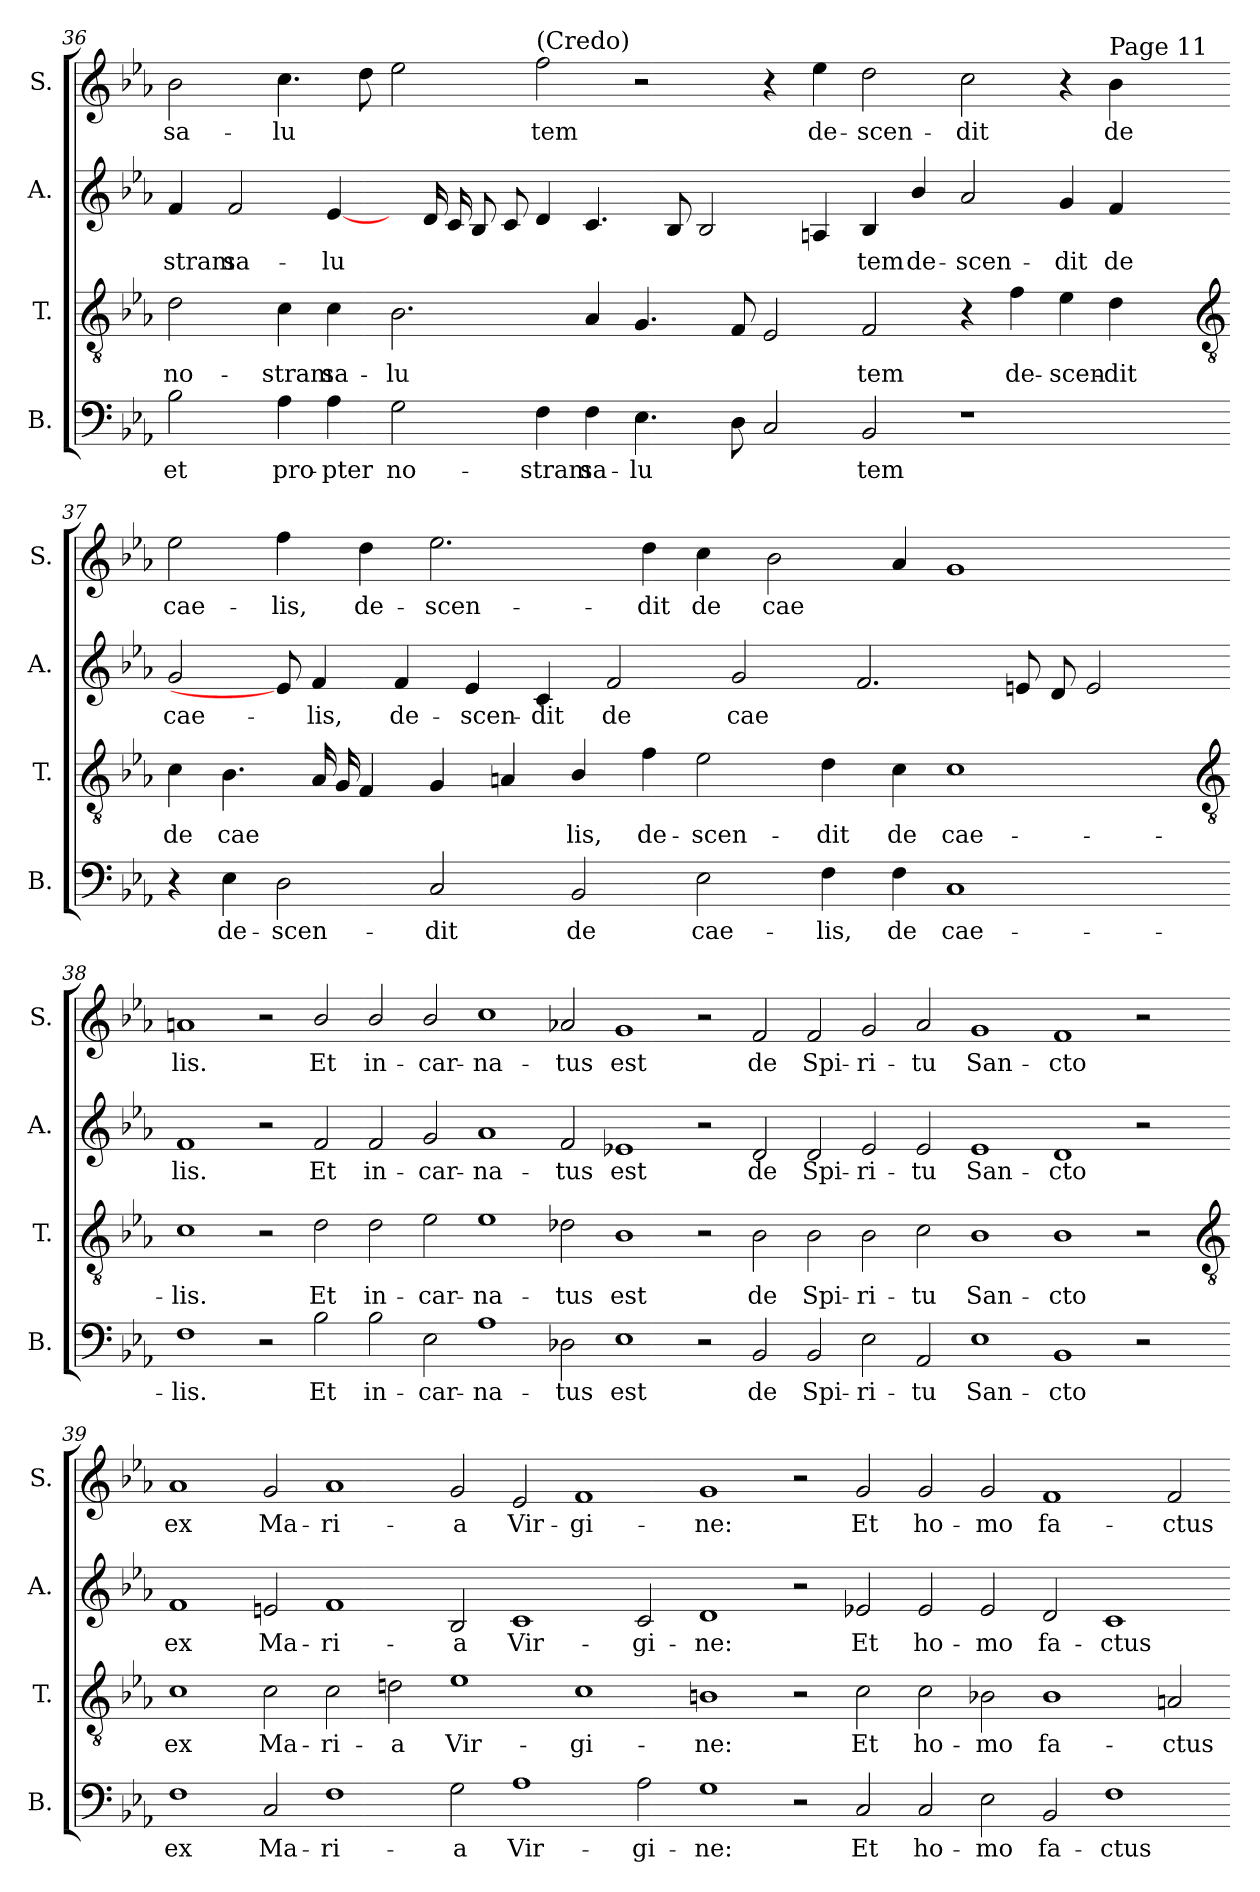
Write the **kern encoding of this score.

**kern	**text	**kern	**text	**kern	**text	**kern	**text
*part4	*part4	*part3	*part3	*part2	*part2	*part1	*part1
*staff4	*staff4	*staff3	*staff3	*staff2	*staff2	*staff1	*staff1
*I"B.	*	*I"T.	*	*I"A.	*	*I"S.	*
*I'B.	*	*I'T.	*	*I'A.	*	*I'S.	*
!!LO:LB:g=z
*clefF4	*	*clefGv2	*	*clefG2	*	*clefG2	*
*k[b-e-a-]	*	*k[b-e-a-]	*	*k[b-e-a-]	*	*k[b-e-a-]	*
*E-:	*	*E-:	*	*E-:	*	*E-:	*
=36	=36	=36	=36	=36	=36	=36	=36
!	!LO:LY:b	!	!LO:LY:b	!	!LO:LY:b	!	!LO:LY:b
2B-	et	2d	no-	4f	-stram	2b-	sa-
!	!	!	!	!	!LO:LY:b	!	!
.	.	.	.	2f	sa-	.	.
!	!LO:LY:b	!	!LO:LY:b	!	!	!	!LO:LY:b
4A-	pro-	4c	-stram	.	.	4.cc	-lu
!	!LO:LY:b	!	!LO:LY:b	!	!LO:LY:b	!	!
4A-	-pter	4c	sa-	[4e-	-lu	.	.
.	.	.	.	.	.	8dd	.
!	!LO:LY:b	!	!LO:LY:b	!	!	!	!
2G	no-	2.B-	-lu	8ryy	.	2ee-	.
.	.	.	.	16d	.	.	.
.	.	.	.	16c	.	.	.
.	.	.	.	8B-	.	.	.
.	.	.	.	8c	.	.	.
!	!	!	!	!	!	!LO:TX:a:t=(Credo)	!
!	!LO:LY:b	!	!	!	!	!	!LO:LY:b
4F	-stram	.	.	4d	.	2ff	tem
!	!LO:LY:b	!	!	!	!	!	!
4F	sa-	4A-	.	4.c	.	.	.
!	!LO:LY:b	!	!	!	!	!	!
4.E-	-lu	4.G	.	.	.	2r	.
.	.	.	.	8B-	.	.	.
.	.	.	.	2B-	.	.	.
8D	.	8F	.	.	.	.	.
2C	.	2E-	.	.	.	4r	.
!	!	!	!	!	!	!	!LO:LY:b
.	.	.	.	4An	.	4ee-	de-
!	!LO:LY:b	!	!LO:LY:b	!	!LO:LY:b	!	!LO:LY:b
2BB-	tem	2F	tem	4B-	tem	2dd	-scen-
!	!	!	!	!	!LO:LY:b	!	!
.	.	.	.	4b-/	de-	.	.
!	!	!	!	!	!LO:LY:b	!	!LO:LY:b
1r	.	4r	.	2a-	-scen-	2cc	-dit
!	!	!	!LO:LY:b	!	!	!	!
.	.	4f	de-	.	.	.	.
!	!	!	!LO:LY:b	!	!LO:LY:b	!	!
.	.	4e-	-scen-	4g	-dit	4r	.
!	!	!	!	!	!	!LO:TX:a:t=Page 11	!
!	!	!	!LO:LY:b	!	!LO:LY:b	!	!LO:LY:b
.	.	4d	-dit	4f	de	4b-	de
!!LO:LB:g=z
=37-	=37-	=37-	=37-	=37-	=37-	=37-	=37-
*	*	*clefGv2	*	*	*	*	*
!	!	!	!LO:LY:b	!	!LO:LY:b	!	!LO:LY:b
4r	.	4c	de	2g	cae-	2ee-	cae-
!	!LO:LY:b	!	!LO:LY:b	!	!	!	!
4E-	de-	4.B-	cae	.	.	.	.
!	!LO:LY:b	!	!	!	!	!	!LO:LY:b
2D	-scen-	.	.	8e-]	.	4ff	-lis,
!	!	!	!	!	!LO:LY:b	!	!
.	.	16A-	.	4f	-lis,	.	.
.	.	16G	.	.	.	.	.
!	!	!	!	!	!	!	!LO:LY:b
.	.	4F	.	.	.	4dd	de-
!	!	!	!	!	!LO:LY:b	!	!
.	.	.	.	4f	de-	.	.
!	!LO:LY:b	!	!	!	!	!	!LO:LY:b
2C	-dit	4G	.	.	.	2.ee-	-scen-
!	!	!	!	!	!LO:LY:b	!	!
.	.	.	.	4e-	-scen-	.	.
.	.	4An	.	.	.	.	.
!	!	!	!	!	!LO:LY:b	!	!
.	.	.	.	4c	-dit	.	.
!	!LO:LY:b	!	!LO:LY:b	!	!	!	!
2BB-	de	4B-/	lis,	.	.	.	.
!	!	!	!	!	!LO:LY:b	!	!
.	.	.	.	2f	de	.	.
!	!	!	!LO:LY:b	!	!	!	!LO:LY:b
.	.	4f	de-	.	.	4dd	-dit
!	!LO:LY:b	!	!LO:LY:b	!	!	!	!LO:LY:b
2E-	cae-	2e-	-scen-	.	.	4cc	de
!	!	!	!	!	!LO:LY:b	!	!
.	.	.	.	2g	cae	.	.
!	!	!	!	!	!	!	!LO:LY:b
.	.	.	.	.	.	2b-	cae
!	!LO:LY:b	!	!LO:LY:b	!	!	!	!
4F	-lis,	4d	-dit	.	.	.	.
.	.	.	.	2.f	.	.	.
!	!LO:LY:b	!	!LO:LY:b	!	!	!	!
4F	de	4c	de	.	.	4a-	.
!	!LO:LY:b	!	!LO:LY:b	!	!	!	!
1C	cae-	1c	cae-	.	.	1g	.
.	.	.	.	8en	.	.	.
.	.	.	.	8d	.	.	.
.	.	.	.	2e	.	.	.
8ryy	.	8ryy	.	.	.	8ryy	.
!!LO:LB:g=z
=38-	=38-	=38-	=38-	=38-	=38-	=38-	=38-
*	*	*clefGv2	*	*	*	*	*
!	!LO:LY:b	!	!LO:LY:b	!	!LO:LY:b	!	!LO:LY:b
1F	-lis.	1c	-lis.	1f	lis.	1an	lis.
2r	.	2r	.	2r	.	2r	.
!	!LO:LY:b	!	!LO:LY:b	!	!LO:LY:b	!	!LO:LY:b
2B-	Et	2d	Et	2f	Et	2b-/	Et
!	!LO:LY:b	!	!LO:LY:b	!	!LO:LY:b	!	!LO:LY:b
2B-	in-	2d	in-	2f	in-	2b-/	in-
!	!LO:LY:b	!	!LO:LY:b	!	!LO:LY:b	!	!LO:LY:b
2E-	-car-	2e-	-car-	2g	-car-	2b-/	-car-
!	!LO:LY:b	!	!LO:LY:b	!	!LO:LY:b	!	!LO:LY:b
1A-	-na-	1e-	-na-	1a-	-na-	1cc	-na-
!	!LO:LY:b	!	!LO:LY:b	!	!LO:LY:b	!	!LO:LY:b
2D-X	-tus	2d-X	-tus	2f	-tus	2a-X	-tus
!	!LO:LY:b	!	!LO:LY:b	!	!LO:LY:b	!	!LO:LY:b
1E-	est	1B-	est	1e-	est	1g	est
2r	.	2r	.	2r	.	2r	.
!	!LO:LY:b	!	!LO:LY:b	!	!LO:LY:b	!	!LO:LY:b
2BB-	de	2B-	de	2d	de	2f	de
!	!LO:LY:b	!	!LO:LY:b	!	!LO:LY:b	!	!LO:LY:b
2BB-	Spi-	2B-	Spi-	2d	Spi-	2f	Spi-
!	!LO:LY:b	!	!LO:LY:b	!	!LO:LY:b	!	!LO:LY:b
2E-	-ri-	2B-	-ri-	2e-	-ri-	2g	-ri-
!	!LO:LY:b	!	!LO:LY:b	!	!LO:LY:b	!	!LO:LY:b
2AA-	-tu	2c	-tu	2e-	-tu	2a-	-tu
!	!LO:LY:b	!	!LO:LY:b	!	!LO:LY:b	!	!LO:LY:b
1E-	San-	1B-	San-	1e-	San-	1g	San-
!	!LO:LY:b	!	!LO:LY:b	!	!LO:LY:b	!	!LO:LY:b
1BB-	-cto	1B-	-cto	1d	-cto	1f	-cto
2r	.	2r	.	2r	.	2r	.
!!LO:LB:g=z
=39-	=39-	=39-	=39-	=39-	=39-	=39-	=39-
*	*	*clefGv2	*	*	*	*	*
!	!LO:LY:b	!	!LO:LY:b	!	!LO:LY:b	!	!LO:LY:b
1F	ex	1c	ex	1f	ex	1a-	ex
!	!LO:LY:b	!	!LO:LY:b	!	!LO:LY:b	!	!LO:LY:b
2C	Ma-	2c	Ma-	2en	Ma-	2g	Ma-
!	!LO:LY:b	!	!LO:LY:b	!	!LO:LY:b	!	!LO:LY:b
1F	-ri-	2c	-ri-	1f	-ri-	1a-	-ri-
!	!	!	!LO:LY:b	!	!	!	!
.	.	2d	-a	.	.	.	.
!	!LO:LY:b	!	!LO:LY:b	!	!LO:LY:b	!	!LO:LY:b
2G	-a	1e-	Vir-	2B-	-a	2g	-a
!	!LO:LY:b	!	!	!	!LO:LY:b	!	!LO:LY:b
1A-	Vir-	.	.	1c	Vir-	2e-	Vir-
!	!	!	!LO:LY:b	!	!	!	!LO:LY:b
.	.	1c	-gi-	.	.	1f	-gi-
!	!LO:LY:b	!	!	!	!LO:LY:b	!	!
2A-	-gi-	.	.	2c	-gi-	.	.
!	!LO:LY:b	!	!LO:LY:b	!	!LO:LY:b	!	!LO:LY:b
1G	-ne:	1Bn	-ne:	1d	-ne:	1g	-ne:
2r	.	2r	.	2r	.	2r	.
!	!LO:LY:b	!	!LO:LY:b	!	!LO:LY:b	!	!LO:LY:b
2C	Et	2c	Et	2e-X	Et	2g	Et
!	!LO:LY:b	!	!LO:LY:b	!	!LO:LY:b	!	!LO:LY:b
2C	ho-	2c	ho-	2e-	ho-	2g	ho-
!	!LO:LY:b	!	!LO:LY:b	!	!LO:LY:b	!	!LO:LY:b
2E-	-mo	2B-X	-mo	2e-	-mo	2g	-mo
!	!LO:LY:b	!	!LO:LY:b	!	!LO:LY:b	!	!LO:LY:b
2BB-	fa-	1B-	fa-	2d	fa-	1f	fa-
!	!LO:LY:b	!	!	!	!LO:LY:b	!	!
1F	-ctus	.	.	1c	-ctus	.	.
!	!	!	!LO:LY:b	!	!	!	!LO:LY:b
.	.	2An	-ctus	.	.	2f	-ctus
=-	=-	=-	=-	=-	=-	=-	=-
*-	*-	*-	*-	*-	*-	*-	*-
